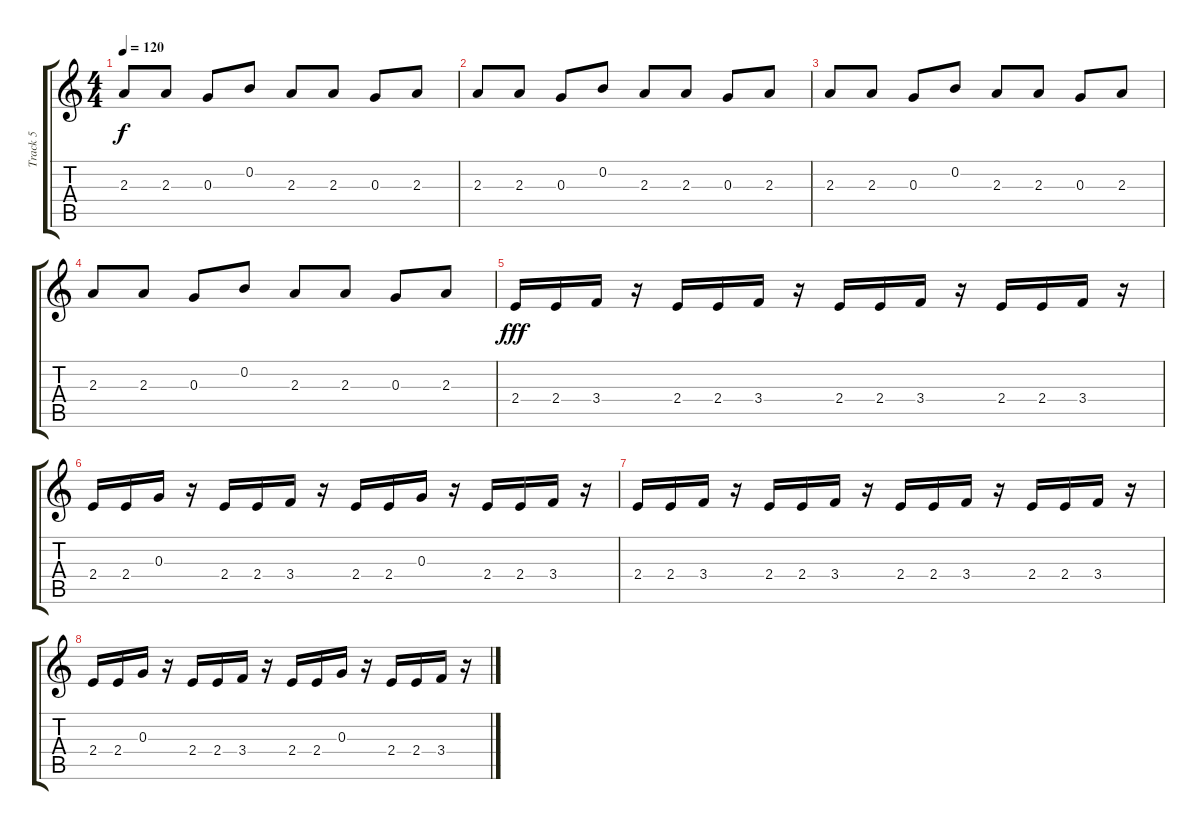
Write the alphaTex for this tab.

\track ("Track 5" "Track 5") {instrument electricguitarmuted}
\staff {score tabs}
\tuning (E4 B3 G3 D3 A2 E2) {hide}
\ts (4 4)
\tempo 120
\clef g2
\ks c
2.3.8{dy f} 2.3.8 0.3.8 0.2.8 2.3.8 2.3.8 0.3.8 2.3.8 |
2.3.8 2.3.8 0.3.8 0.2.8 2.3.8 2.3.8 0.3.8 2.3.8 |
2.3.8 2.3.8 0.3.8 0.2.8 2.3.8 2.3.8 0.3.8 2.3.8 |
2.3.8 2.3.8 0.3.8 0.2.8 2.3.8 2.3.8 0.3.8 2.3.8 |
2.4.16{dy fff} 2.4.16 3.4.16 r.16 2.4.16 2.4.16 3.4.16 r.16 2.4.16 2.4.16 3.4.16 r.16 2.4.16 2.4.16 3.4.16 r.16 |
2.4.16 2.4.16 0.3.16 r.16 2.4.16 2.4.16 3.4.16 r.16 2.4.16 2.4.16 0.3.16 r.16 2.4.16 2.4.16 3.4.16 r.16 |
2.4.16 2.4.16 3.4.16 r.16 2.4.16 2.4.16 3.4.16 r.16 2.4.16 2.4.16 3.4.16 r.16 2.4.16 2.4.16 3.4.16 r.16 |
2.4.16 2.4.16 0.3.16 r.16 2.4.16 2.4.16 3.4.16 r.16 2.4.16 2.4.16 0.3.16 r.16 2.4.16 2.4.16 3.4.16 r.16
